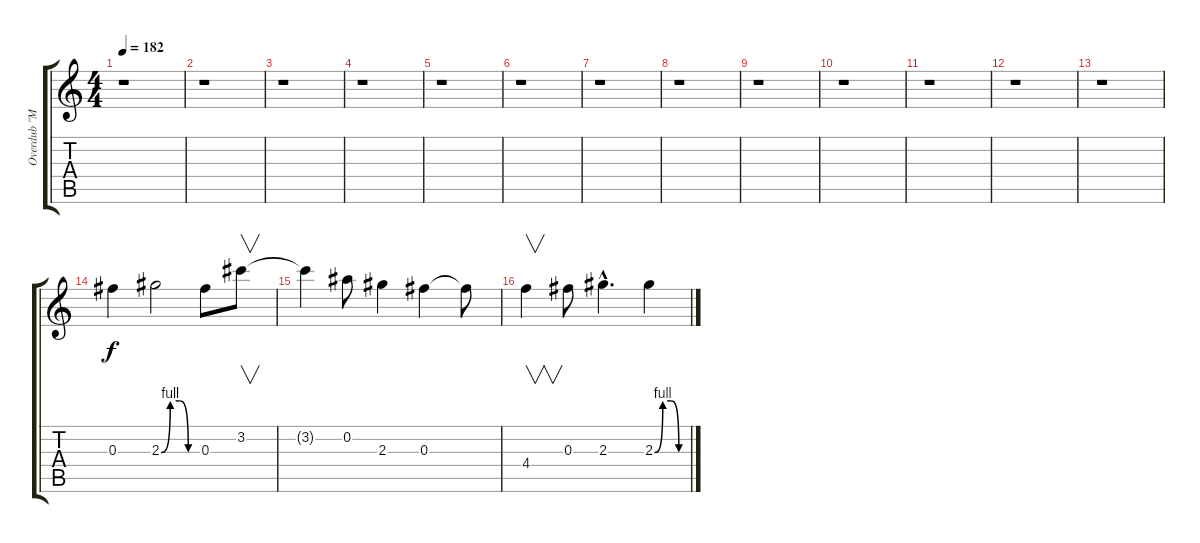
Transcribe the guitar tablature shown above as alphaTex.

\track ("Overdub \"Magnus\"" "Overdub \"M") {instrument fretlessbass}
\staff {score tabs}
\tuning (Eb5 Bb4 Gb4 Db4 Ab3 Eb3) {hide}
\ts (4 4)
\tempo 182
\clef g2
\ks c
r.1{dy f} |
r.1 |
r.1 |
r.1 |
r.1 |
r.1 |
r.1 |
r.1 |
r.1 |
r.1 |
r.1 |
r.1 |
r.1 |
0.3.4 2.3{be (custom 0 0 15 4 30 4 45 0 60 0)}.2 0.3.8 3.2.8{v} |
3.2{t}.4 0.2.8 2.3.4 0.3.4 0.3{t}.8 |
4.4.4{v} 0.3.8 2.3{hac}.4{d} 2.3{be (custom 0 0 15 4 30 4 45 0 60 0)}.4
